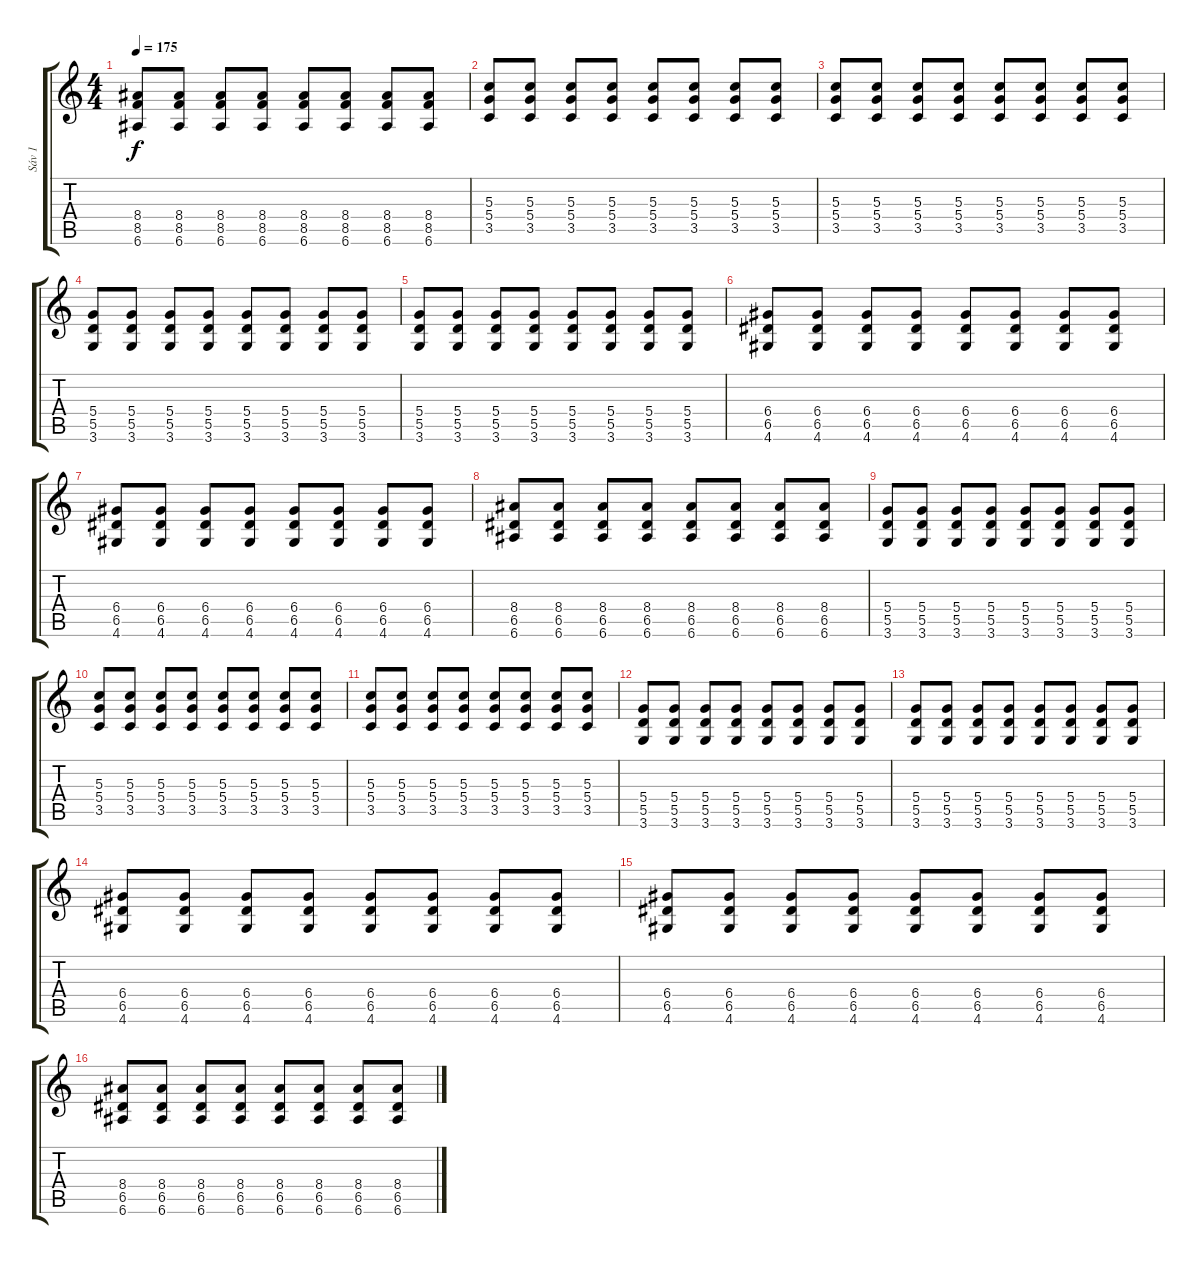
\track ("Sáv 1" "Sáv 1") {instrument distortionguitar}
\staff {score tabs}
\tuning (E4 B3 G3 D3 A2 E2) {hide}
\ts (4 4)
\tempo 175
\clef g2
\ks c
(8.4 8.5 6.6).8{dy f} (8.4 8.5 6.6).8 (8.4 8.5 6.6).8 (8.4 8.5 6.6).8 (8.4 8.5 6.6).8 (8.4 8.5 6.6).8 (8.4 8.5 6.6).8 (8.4 8.5 6.6).8 |
(5.3 5.4 3.5).8 (5.3 5.4 3.5).8 (5.3 5.4 3.5).8 (5.3 5.4 3.5).8 (5.3 5.4 3.5).8 (5.3 5.4 3.5).8 (5.3 5.4 3.5).8 (5.3 5.4 3.5).8 |
(5.3 5.4 3.5).8 (5.3 5.4 3.5).8 (5.3 5.4 3.5).8 (5.3 5.4 3.5).8 (5.3 5.4 3.5).8 (5.3 5.4 3.5).8 (5.3 5.4 3.5).8 (5.3 5.4 3.5).8 |
(5.4 5.5 3.6).8 (5.4 5.5 3.6).8 (5.4 5.5 3.6).8 (5.4 5.5 3.6).8 (5.4 5.5 3.6).8 (5.4 5.5 3.6).8 (5.4 5.5 3.6).8 (5.4 5.5 3.6).8 |
(5.4 5.5 3.6).8 (5.4 5.5 3.6).8 (5.4 5.5 3.6).8 (5.4 5.5 3.6).8 (5.4 5.5 3.6).8 (5.4 5.5 3.6).8 (5.4 5.5 3.6).8 (5.4 5.5 3.6).8 |
(6.4 6.5 4.6).8 (6.4 6.5 4.6).8 (6.4 6.5 4.6).8 (6.4 6.5 4.6).8 (6.4 6.5 4.6).8 (6.4 6.5 4.6).8 (6.4 6.5 4.6).8 (6.4 6.5 4.6).8 |
(6.4 6.5 4.6).8 (6.4 6.5 4.6).8 (6.4 6.5 4.6).8 (6.4 6.5 4.6).8 (6.4 6.5 4.6).8 (6.4 6.5 4.6).8 (6.4 6.5 4.6).8 (6.4 6.5 4.6).8 |
(8.4 6.5 6.6).8 (8.4 6.5 6.6).8 (8.4 6.5 6.6).8 (8.4 6.5 6.6).8 (8.4 6.5 6.6).8 (8.4 6.5 6.6).8 (8.4 6.5 6.6).8 (8.4 6.5 6.6).8 |
(5.4 5.5 3.6).8 (5.4 5.5 3.6).8 (5.4 5.5 3.6).8 (5.4 5.5 3.6).8 (5.4 5.5 3.6).8 (5.4 5.5 3.6).8 (5.4 5.5 3.6).8 (5.4 5.5 3.6).8 |
(5.3 5.4 3.5).8 (5.3 5.4 3.5).8 (5.3 5.4 3.5).8 (5.3 5.4 3.5).8 (5.3 5.4 3.5).8 (5.3 5.4 3.5).8 (5.3 5.4 3.5).8 (5.3 5.4 3.5).8 |
(5.3 5.4 3.5).8 (5.3 5.4 3.5).8 (5.3 5.4 3.5).8 (5.3 5.4 3.5).8 (5.3 5.4 3.5).8 (5.3 5.4 3.5).8 (5.3 5.4 3.5).8 (5.3 5.4 3.5).8 |
(5.4 5.5 3.6).8 (5.4 5.5 3.6).8 (5.4 5.5 3.6).8 (5.4 5.5 3.6).8 (5.4 5.5 3.6).8 (5.4 5.5 3.6).8 (5.4 5.5 3.6).8 (5.4 5.5 3.6).8 |
(5.4 5.5 3.6).8 (5.4 5.5 3.6).8 (5.4 5.5 3.6).8 (5.4 5.5 3.6).8 (5.4 5.5 3.6).8 (5.4 5.5 3.6).8 (5.4 5.5 3.6).8 (5.4 5.5 3.6).8 |
(6.4 6.5 4.6).8 (6.4 6.5 4.6).8 (6.4 6.5 4.6).8 (6.4 6.5 4.6).8 (6.4 6.5 4.6).8 (6.4 6.5 4.6).8 (6.4 6.5 4.6).8 (6.4 6.5 4.6).8 |
(6.4 6.5 4.6).8 (6.4 6.5 4.6).8 (6.4 6.5 4.6).8 (6.4 6.5 4.6).8 (6.4 6.5 4.6).8 (6.4 6.5 4.6).8 (6.4 6.5 4.6).8 (6.4 6.5 4.6).8 |
(8.4 6.5 6.6).8 (8.4 6.5 6.6).8 (8.4 6.5 6.6).8 (8.4 6.5 6.6).8 (8.4 6.5 6.6).8 (8.4 6.5 6.6).8 (8.4 6.5 6.6).8 (8.4 6.5 6.6).8
